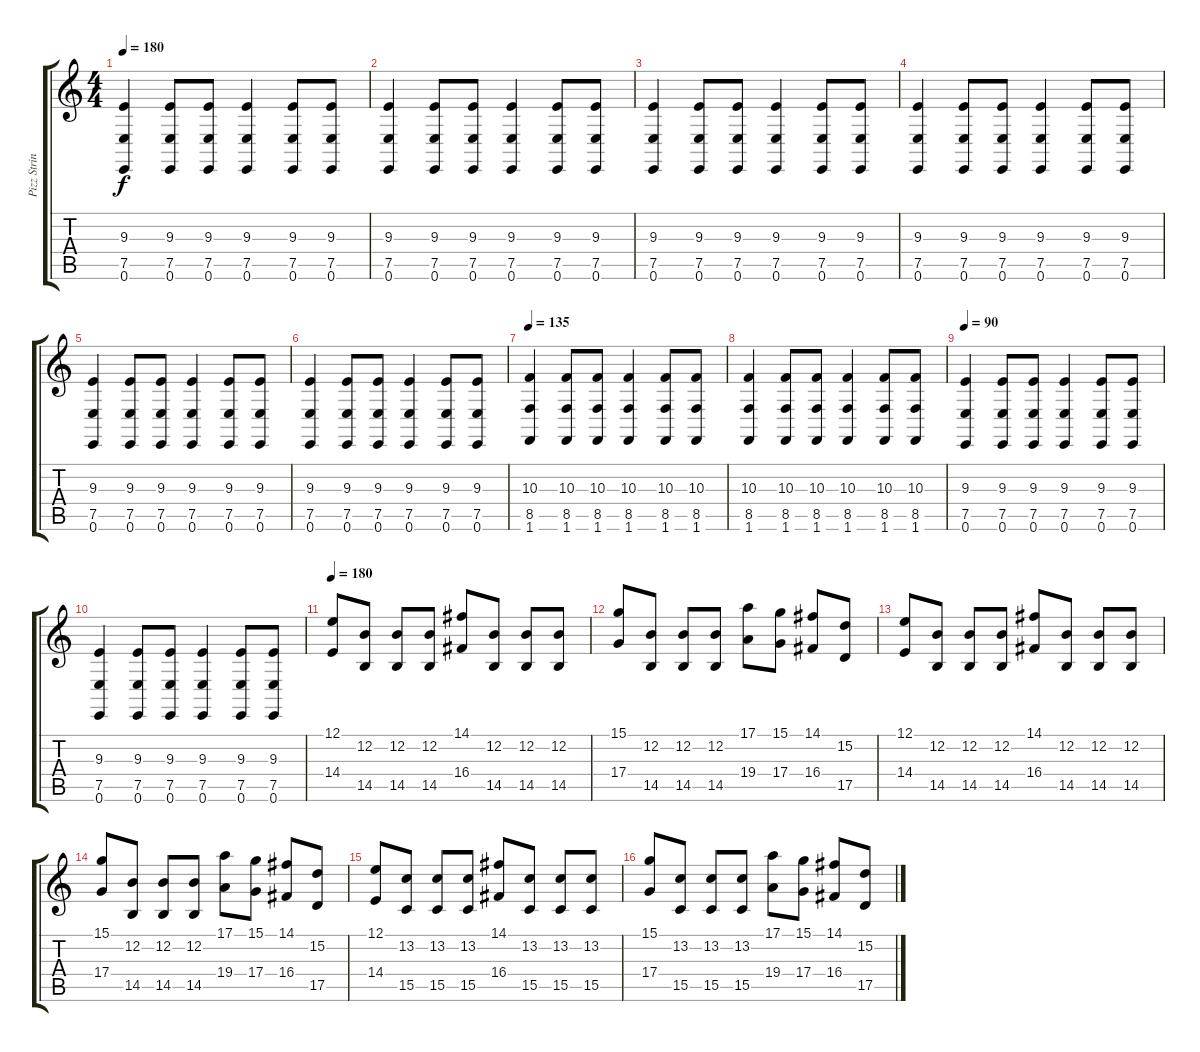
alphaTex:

\track ("Pizz Strings" "Pizz Strin") {instrument pizzicatostrings}
\staff {score tabs}
\tuning (E4 B3 G3 D3 A2 E2) {hide}
\ts (4 4)
\tempo 180
\clef g2
\ks c
(9.3 7.5 0.6).4{dy f} (9.3 7.5 0.6).8 (9.3 7.5 0.6).8 (9.3 7.5 0.6).4 (9.3 7.5 0.6).8 (9.3 7.5 0.6).8 |
(9.3 7.5 0.6).4 (9.3 7.5 0.6).8 (9.3 7.5 0.6).8 (9.3 7.5 0.6).4 (9.3 7.5 0.6).8 (9.3 7.5 0.6).8 |
(9.3 7.5 0.6).4 (9.3 7.5 0.6).8 (9.3 7.5 0.6).8 (9.3 7.5 0.6).4 (9.3 7.5 0.6).8 (9.3 7.5 0.6).8 |
(9.3 7.5 0.6).4 (9.3 7.5 0.6).8 (9.3 7.5 0.6).8 (9.3 7.5 0.6).4 (9.3 7.5 0.6).8 (9.3 7.5 0.6).8 |
(9.3 7.5 0.6).4 (9.3 7.5 0.6).8 (9.3 7.5 0.6).8 (9.3 7.5 0.6).4 (9.3 7.5 0.6).8 (9.3 7.5 0.6).8 |
(9.3 7.5 0.6).4 (9.3 7.5 0.6).8 (9.3 7.5 0.6).8 (9.3 7.5 0.6).4 (9.3 7.5 0.6).8 (9.3 7.5 0.6).8 |
\tempo 135
(10.3 8.5 1.6).4 (10.3 8.5 1.6).8 (10.3 8.5 1.6).8 (10.3 8.5 1.6).4 (10.3 8.5 1.6).8 (10.3 8.5 1.6).8 |
(10.3 8.5 1.6).4 (10.3 8.5 1.6).8 (10.3 8.5 1.6).8 (10.3 8.5 1.6).4 (10.3 8.5 1.6).8 (10.3 8.5 1.6).8 |
\tempo 90
(9.3 7.5 0.6).4 (9.3 7.5 0.6).8 (9.3 7.5 0.6).8 (9.3 7.5 0.6).4 (9.3 7.5 0.6).8 (9.3 7.5 0.6).8 |
(9.3 7.5 0.6).4 (9.3 7.5 0.6).8 (9.3 7.5 0.6).8 (9.3 7.5 0.6).4 (9.3 7.5 0.6).8 (9.3 7.5 0.6).8 |
\tempo 180
(12.1 14.4).8 (12.2 14.5).8 (12.2 14.5).8 (12.2 14.5).8 (14.1 16.4).8 (12.2 14.5).8 (12.2 14.5).8 (12.2 14.5).8 |
(15.1 17.4).8 (12.2 14.5).8 (12.2 14.5).8 (12.2 14.5).8 (17.1 19.4).8 (15.1 17.4).8 (14.1 16.4).8 (15.2 17.5).8 |
(12.1 14.4).8 (12.2 14.5).8 (12.2 14.5).8 (12.2 14.5).8 (14.1 16.4).8 (12.2 14.5).8 (12.2 14.5).8 (12.2 14.5).8 |
(15.1 17.4).8 (12.2 14.5).8 (12.2 14.5).8 (12.2 14.5).8 (17.1 19.4).8 (15.1 17.4).8 (14.1 16.4).8 (15.2 17.5).8 |
(12.1 14.4).8 (13.2 15.5).8 (13.2 15.5).8 (13.2 15.5).8 (14.1 16.4).8 (13.2 15.5).8 (13.2 15.5).8 (13.2 15.5).8 |
(15.1 17.4).8 (13.2 15.5).8 (13.2 15.5).8 (13.2 15.5).8 (17.1 19.4).8 (15.1 17.4).8 (14.1 16.4).8 (15.2 17.5).8
